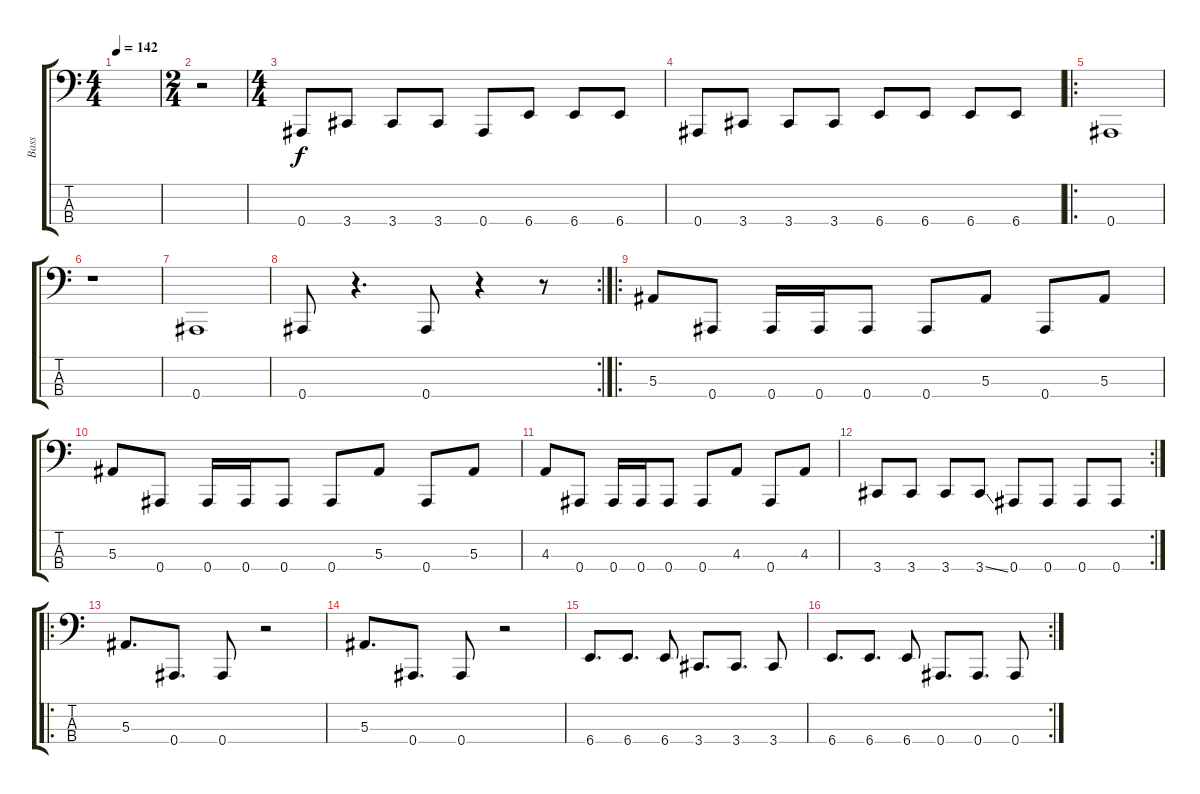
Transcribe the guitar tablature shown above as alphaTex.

\track ("Bass" "Bass") {instrument electricbasspick}
\staff {score tabs}
\tuning (Eb2 Bb1 F1 Bb0) {hide}
\ts (4 4)
\tempo 142
\clef f4
\ks c
|
\ts (2 4)
r.2 |
\ts (4 4)
0.4.8 3.4.8 3.4.8 3.4.8 0.4.8 6.4.8 6.4.8 6.4.8 |
0.4.8 3.4.8 3.4.8 3.4.8 6.4.8 6.4.8 6.4.8 6.4.8 |
\ro
0.4.1 |
r.1 |
0.4.1 |
\rc 2
0.4.8 r.4{d} 0.4.8 r.4 r.8 |
\ro
5.3.8{dy f} 0.4.8 0.4.16 0.4.16 0.4.8 0.4.8 5.3.8 0.4.8 5.3.8 |
5.3.8 0.4.8 0.4.16 0.4.16 0.4.8 0.4.8 5.3.8 0.4.8 5.3.8 |
4.3.8 0.4.8 0.4.16 0.4.16 0.4.8 0.4.8 4.3.8 0.4.8 4.3.8 |
\rc 2
3.4.8 3.4.8 3.4.8 3.4{ss}.8 0.4.8 0.4.8 0.4.8 0.4.8 |
\ro
5.3.8{d} 0.4.8{d} 0.4.8 r.2 |
5.3.8{d} 0.4.8{d} 0.4.8 r.2 |
6.4.8{d} 6.4.8{d} 6.4.8 3.4.8{d} 3.4.8{d} 3.4.8 |
\rc 2
6.4.8{d} 6.4.8{d} 6.4.8 0.4.8{d} 0.4.8{d} 0.4.8
